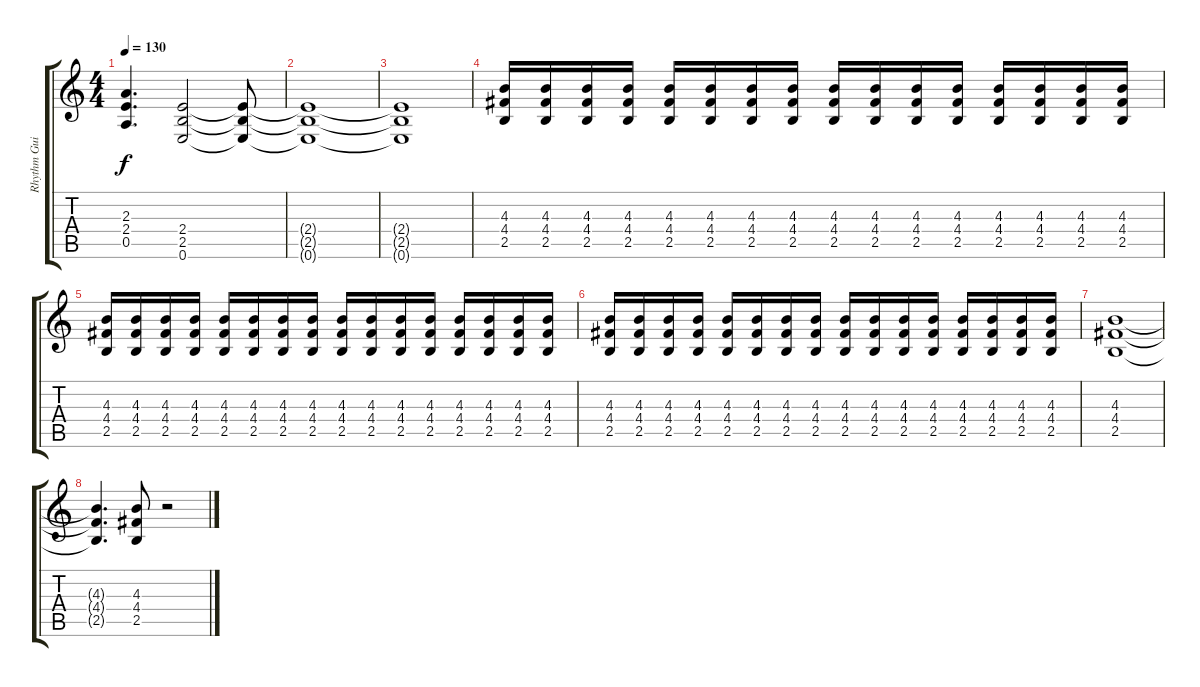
\track ("Rhythm Guitar 2" "Rhythm Gui") {instrument overdrivenguitar}
\staff {score tabs}
\tuning (E4 B3 G3 D3 A2 E2) {hide}
\ts (4 4)
\tempo 130
\clef g2
\ks c
(2.3 2.4 0.5).4{d dy f} (2.4 2.5 0.6).2 (2.4{t} 2.5{t} 0.6{t}).8 |
(2.4{t} 2.5{t} 0.6{t}).1 |
(2.4{t} 2.5{t} 0.6{t}).1 |
(4.3 4.4 2.5).16 (4.3 4.4 2.5).16 (4.3 4.4 2.5).16 (4.3 4.4 2.5).16 (4.3 4.4 2.5).16 (4.3 4.4 2.5).16 (4.3 4.4 2.5).16 (4.3 4.4 2.5).16 (4.3 4.4 2.5).16 (4.3 4.4 2.5).16 (4.3 4.4 2.5).16 (4.3 4.4 2.5).16 (4.3 4.4 2.5).16 (4.3 4.4 2.5).16 (4.3 4.4 2.5).16 (4.3 4.4 2.5).16 |
(4.3 4.4 2.5).16 (4.3 4.4 2.5).16 (4.3 4.4 2.5).16 (4.3 4.4 2.5).16 (4.3 4.4 2.5).16 (4.3 4.4 2.5).16 (4.3 4.4 2.5).16 (4.3 4.4 2.5).16 (4.3 4.4 2.5).16 (4.3 4.4 2.5).16 (4.3 4.4 2.5).16 (4.3 4.4 2.5).16 (4.3 4.4 2.5).16 (4.3 4.4 2.5).16 (4.3 4.4 2.5).16 (4.3 4.4 2.5).16 |
(4.3 4.4 2.5).16 (4.3 4.4 2.5).16 (4.3 4.4 2.5).16 (4.3 4.4 2.5).16 (4.3 4.4 2.5).16 (4.3 4.4 2.5).16 (4.3 4.4 2.5).16 (4.3 4.4 2.5).16 (4.3 4.4 2.5).16 (4.3 4.4 2.5).16 (4.3 4.4 2.5).16 (4.3 4.4 2.5).16 (4.3 4.4 2.5).16 (4.3 4.4 2.5).16 (4.3 4.4 2.5).16 (4.3 4.4 2.5).16 |
(4.3 4.4 2.5).1 |
(4.3{t} 4.4{t} 2.5{t}).4{d} (4.3 4.4 2.5).8 r.2
